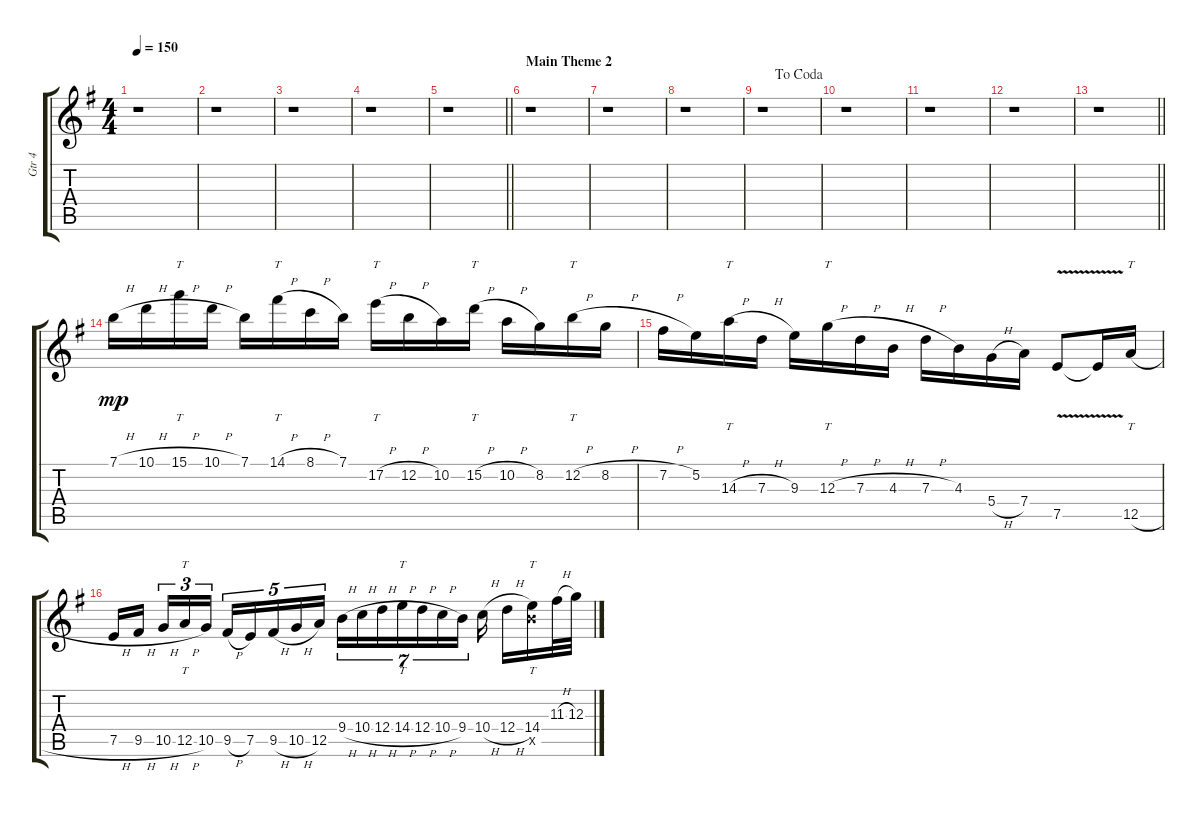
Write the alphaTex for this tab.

\track ("Gtr 4" "Gtr 4") {instrument overdrivenguitar}
\staff {score tabs}
\tuning (E4 B3 G3 D3 A2 E2) {hide}
\ts (4 4)
\tempo 150
\clef g2
\ks g
r.1{dy mp} |
r.1 |
r.1 |
r.1 |
\barLineRight lightlight
r.1 |
\section ("" "Main Theme 2")
r.1 |
r.1 |
r.1 |
\jump dacoda
r.1 |
r.1 |
r.1 |
r.1 |
\barLineRight lightlight
r.1 |
7.1{h}.16 10.1{h}.16 15.1{h}.16{tt} 10.1{h}.16 7.1.16 14.1{h}.16{tt} 8.1{h}.16 7.1.16 17.2{h}.16{tt} 12.2{h}.16 10.2.16 15.2{h}.16{tt} 10.2{h}.16 8.2.16 12.2{h}.16{tt} 8.2{h}.16 |
7.2{h}.16 5.2.16 14.3{h}.16{tt} 7.3{h}.16 9.3.16 12.3{h}.16{tt} 7.3{h}.16 4.3{h}.16 7.3{h}.16 4.3.16 5.4{h}.16 7.4.16 7.5{v}.8 7.5{v t}.16 12.5{h}.16{tt} |
7.5{h}.16 9.5{h}.16{beam splitsecondary} 10.5{h}.16{tu (3 2)} 12.5{h}.16{tt tu (3 2)} 10.5.16{tu (3 2)} 9.5{h}.16{tu (5 4)} 7.5.16{tu (5 4)} 9.5{h}.16{tu (5 4)} 10.5{h}.16{tu (5 4)} 12.5.16{tu (5 4)} 9.4{h}.16{tu (7 4)} 10.4{h}.16{tu (7 4)} 12.4{h}.16{tu (7 4)} 14.4{h}.16{tt tu (7 4)} 12.4{h}.16{tu (7 4)} 10.4{h}.16{tu (7 4)} 9.4.16{tu (7 4)} 10.4{h}.16 12.4{h}.16 (14.4 14.5{x}).16{tt} 11.3{h}.32 12.3.32
